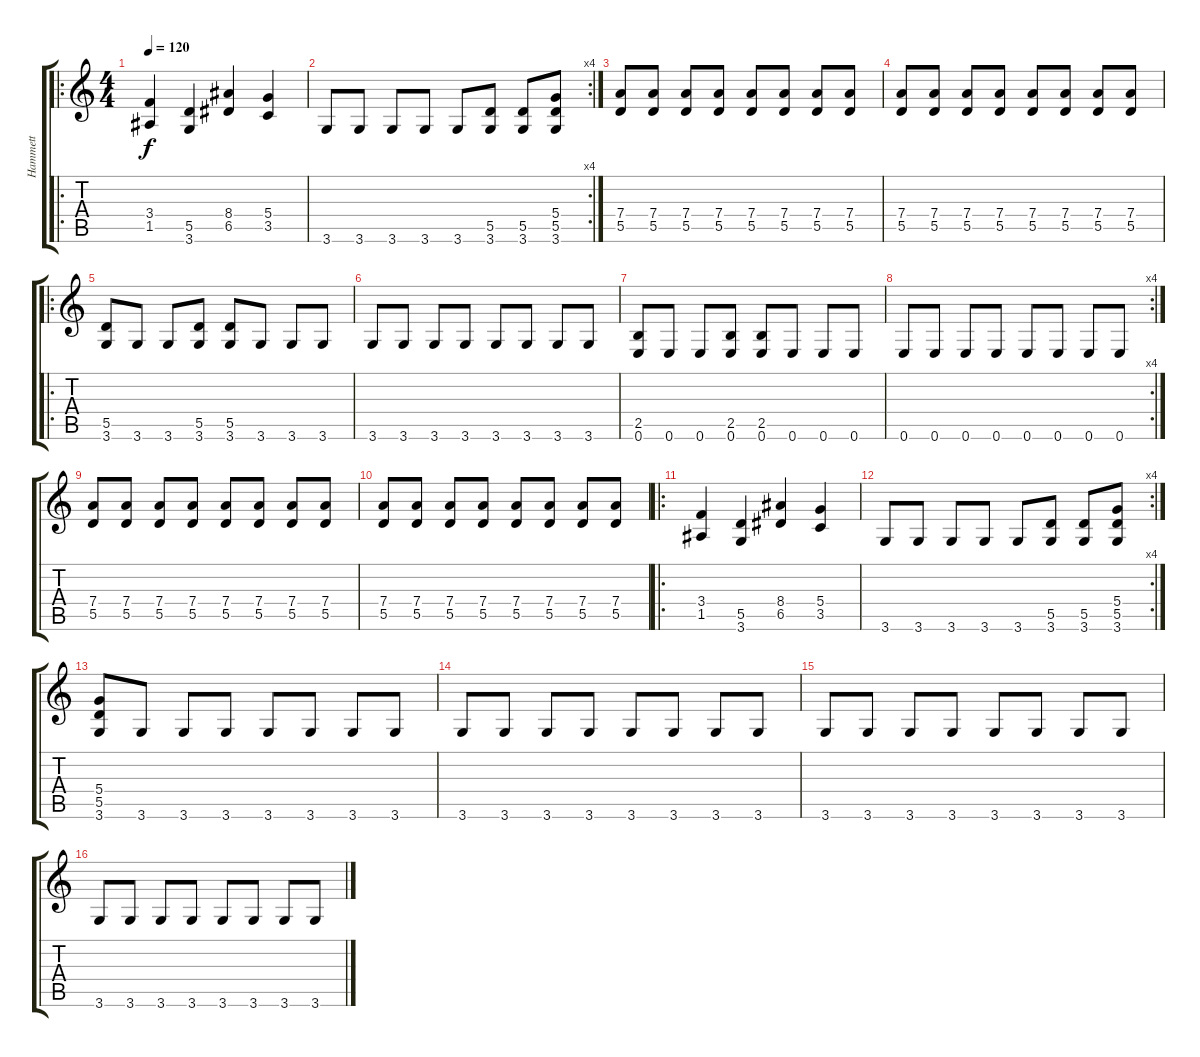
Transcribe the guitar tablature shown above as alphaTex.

\track ("Hammett" "Hammett") {instrument distortionguitar}
\staff {score tabs}
\tuning (E4 B3 G3 D3 A2 E2) {hide}
\ro
\ts (4 4)
\tempo 120
\clef g2
\ks c
(3.4 1.5).4{dy f} (5.5 3.6).4 (8.4 6.5).4 (5.4 3.5).4 |
\rc 4
3.6.8 3.6.8 3.6.8 3.6.8 3.6.8 (5.5 3.6).8 (5.5 3.6).8 (5.4 5.5 3.6).8 |
(7.4 5.5).8 (7.4 5.5).8 (7.4 5.5).8 (7.4 5.5).8 (7.4 5.5).8 (7.4 5.5).8 (7.4 5.5).8 (7.4 5.5).8 |
(7.4 5.5).8 (7.4 5.5).8 (7.4 5.5).8 (7.4 5.5).8 (7.4 5.5).8 (7.4 5.5).8 (7.4 5.5).8 (7.4 5.5).8 |
\ro
(5.5 3.6).8 3.6.8 3.6.8 (5.5 3.6).8 (5.5 3.6).8 3.6.8 3.6.8 3.6.8 |
3.6.8 3.6.8 3.6.8 3.6.8 3.6.8 3.6.8 3.6.8 3.6.8 |
(2.5 0.6).8 0.6.8 0.6.8 (2.5 0.6).8 (2.5 0.6).8 0.6.8 0.6.8 0.6.8 |
\rc 4
0.6.8 0.6.8 0.6.8 0.6.8 0.6.8 0.6.8 0.6.8 0.6.8 |
(7.4 5.5).8 (7.4 5.5).8 (7.4 5.5).8 (7.4 5.5).8 (7.4 5.5).8 (7.4 5.5).8 (7.4 5.5).8 (7.4 5.5).8 |
(7.4 5.5).8 (7.4 5.5).8 (7.4 5.5).8 (7.4 5.5).8 (7.4 5.5).8 (7.4 5.5).8 (7.4 5.5).8 (7.4 5.5).8 |
\ro
(3.4 1.5).4 (5.5 3.6).4 (8.4 6.5).4 (5.4 3.5).4 |
\rc 4
3.6.8 3.6.8 3.6.8 3.6.8 3.6.8 (5.5 3.6).8 (5.5 3.6).8 (5.4 5.5 3.6).8 |
(5.4 5.5 3.6).8 3.6.8 3.6.8 3.6.8 3.6.8 3.6.8 3.6.8 3.6.8 |
3.6.8 3.6.8 3.6.8 3.6.8 3.6.8 3.6.8 3.6.8 3.6.8 |
3.6.8 3.6.8 3.6.8 3.6.8 3.6.8 3.6.8 3.6.8 3.6.8 |
3.6.8 3.6.8 3.6.8 3.6.8 3.6.8 3.6.8 3.6.8 3.6.8
